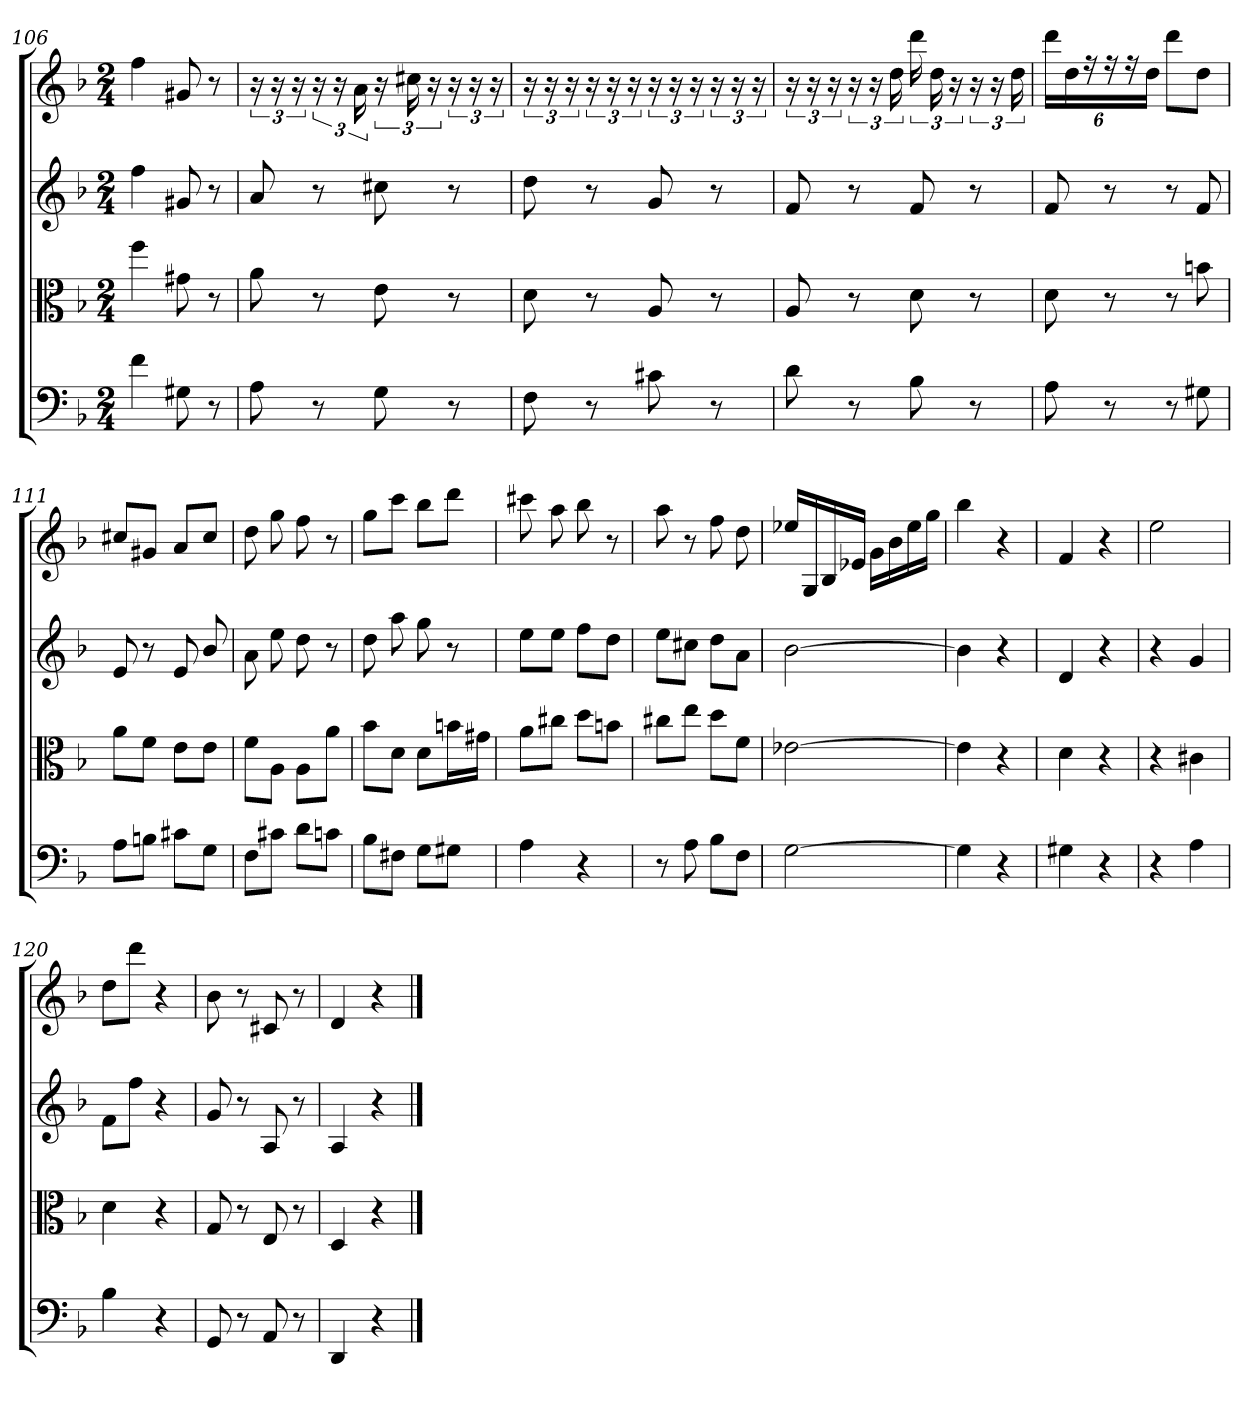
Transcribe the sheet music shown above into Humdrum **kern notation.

**kern	**kern	**kern	**kern
*part4	*part3	*part2	*part1
*staff4	*staff3	*staff2	*staff1
*clefF4	*clefC3	*clefG2	*clefG2
*k[b-]	*k[b-]	*k[b-]	*k[b-]
*d:	*d:	*d:	*d:
*M2/4	*M2/4	*M2/4	*M2/4
=106	=106	=106	=106
4f\	4ff\	4ff\	4ff\
8G#X\	8g#X\	8g#X/	8g#X/
8r	8r	8r	8r
=107	=107	=107	=107
8A\	8a\	8a/	24r
.	.	.	24r
.	.	.	24r
8r	8r	8r	24r
.	.	.	24r
.	.	.	24a\
8G\	8e\	8cc#X\	24r
.	.	.	24cc#X\
.	.	.	24r
8r	8r	8r	24r
.	.	.	24r
.	.	.	24r
=108	=108	=108	=108
8F\	8d\	8dd\	24r
.	.	.	24r
.	.	.	24r
8r	8r	8r	24r
.	.	.	24r
.	.	.	24r
8c#X\	8A/	8g/	24r
.	.	.	24r
.	.	.	24r
8r	8r	8r	24r
.	.	.	24r
.	.	.	24r
=109	=109	=109	=109
8d\	8A/	8f/	24r
.	.	.	24r
.	.	.	24r
8r	8r	8r	24r
.	.	.	24r
.	.	.	24dd\
8B-\	8d\	8f/	24ddd\
.	.	.	24dd\
.	.	.	24r
8r	8r	8r	24r
.	.	.	24r
.	.	.	24dd\
=110	=110	=110	=110
8A\	8d\	8f/	24ddd\LL
.	.	.	24dd\
.	.	.	24r
8r	8r	8r	24r
.	.	.	24r
.	.	.	24dd\JJ
8r	8r	8r	8ddd\L
8G#X\	8bn\	8f/	8dd\J
=111	=111	=111	=111
8A\L	8a\L	8e/	8cc#X/L
8Bn\J	8f\J	8r	8g#X/J
8c#X\L	8e\L	8e/	8a/L
8G\J	8e\J	8b-/	8cc#/J
=112	=112	=112	=112
8F\L	8f\L	8a\	8dd\
8c#X\J	8A\J	8ee\	8gg\
8d\L	8A\L	8dd\	8ff\
8cn\J	8a\J	8r	8r
=113	=113	=113	=113
8B-\L	8b-\L	8dd\	8gg\L
8F#X\J	8d\J	8aa\	8ccc\J
8G\L	8d\L	8gg\	8bb-\L
8G#X\J	16bn\L	8r	8ddd\J
.	16g#X\JJ	.	.
=114	=114	=114	=114
4A\	8a\L	8ee\L	8ccc#X\
.	8cc#X\J	8ee\J	8aa\
4r	8dd\L	8ff\L	8bb-\
.	8bn\J	8dd\J	8r
=115	=115	=115	=115
8r	8cc#X\L	8ee\L	8aa\
8A\	8ee\J	8cc#X\J	8r
8B-\L	8dd\L	8dd\L	8ff\
8F\J	8f\J	8a\J	8dd\
=116	=116	=116	=116
[2G\	[2e-X\	[2b-\	16ee-X/LL
.	.	.	16G/
.	.	.	16B-/
.	.	.	16e-X/JJ
.	.	.	16g\LL
.	.	.	16b-\
.	.	.	16ee-\
.	.	.	16gg\JJ
=117	=117	=117	=117
4G\]	4e-\]	4b-\]	4bb-\
4r	4r	4r	4r
=118	=118	=118	=118
4G#X\	4d\	4d/	4f/
4r	4r	4r	4r
=119	=119	=119	=119
4r	4r	4r	2ee\
4A\	4c#X\	4g/	.
=120	=120	=120	=120
4B-\	4d\	8f\L	8dd\L
.	.	8ff\J	8ddd\J
4r	4r	4r	4r
=121	=121	=121	=121
8GG/	8G/	8g/	8b-\
8r	8r	8r	8r
8AA/	8E/	8A/	8c#X/
8r	8r	8r	8r
=122	=122	=122	=122
4DD/	4D/	4A/	4d/
4r	4r	4r	4r
==	==	==	==
*-	*-	*-	*-
